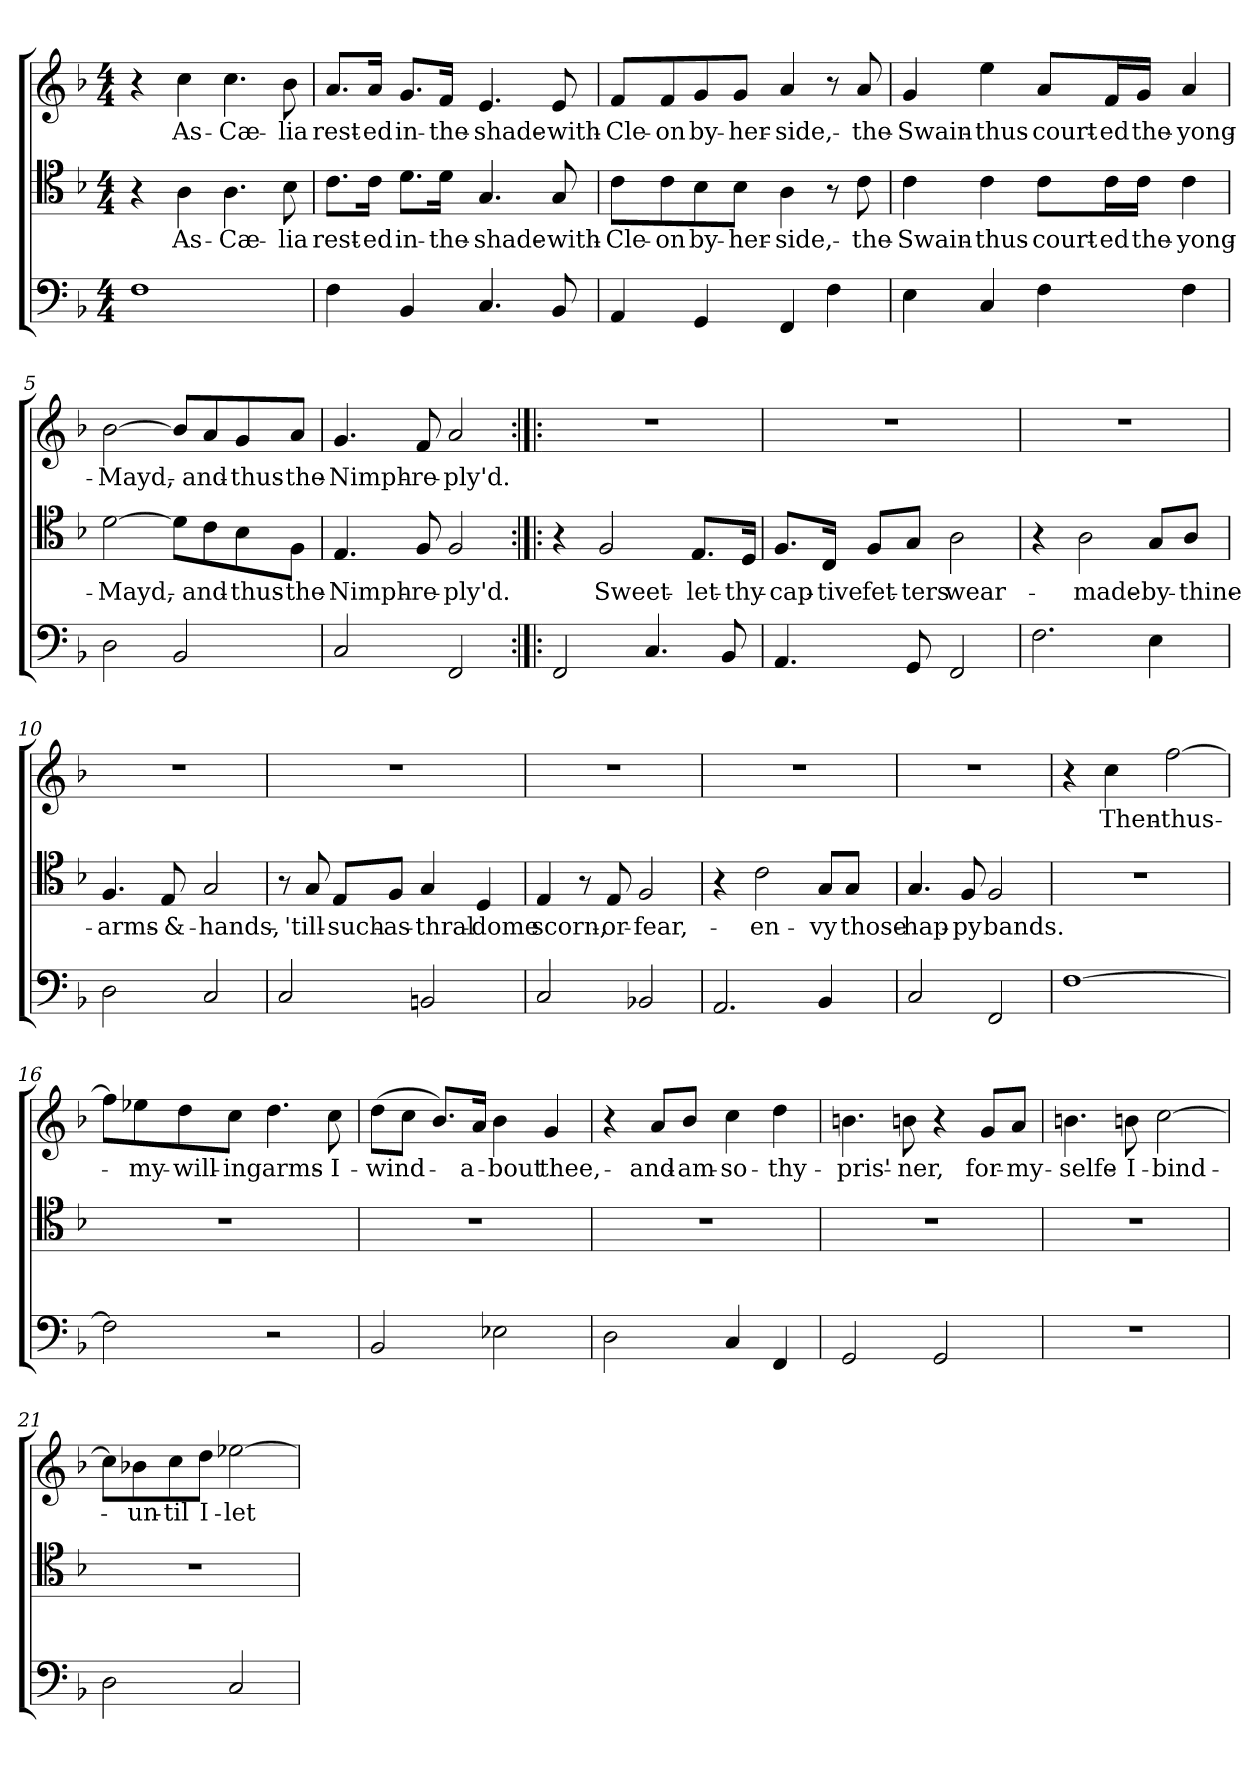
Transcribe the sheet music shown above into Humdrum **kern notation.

**kern	**kern	**text	**kern	**text
*part3	*part2	*part2	*part1	*part1
*staff3	*staff2	*staff2	*staff1	*staff1
*clefF4	*clefC4	*	*clefG2	*
*k[b-]	*k[b-]	*	*k[b-]	*
*F:	*F:	*	*F:	*
*M4/4	*M4/4	*	*M4/4	*
=1	=1	=1	=1	=1
1F\	4r	.	4r	.
.	4A\	As-	4cc\	As-
!	!	!LO:LY:i	!	!LO:LY:i
.	4.A\	Cæ-	4.cc\	Cæ-
!	!	!LO:LY:i	!	!LO:LY:i
.	8B-\	-lia	8b-\	-lia
=2	=2	=2	=2	=2
4F\	8.c\L	rest-	8.a/L	rest-
.	16c\Jk	-ed	16a/Jk	-ed
4BB-/	8.d\L	in-	8.g/L	in-
.	16d\Jk	the-	16f/Jk	the-
4.C/	4.G/	shade-	4.e/	shade-
8BB-/	8G/	with-	8e/	with-
=3	=3	=3	=3	=3
!	!	!LO:LY:i	!	!LO:LY:i
4AA/	8c\L	Cle-	8f/L	Cle-
!	!	!LO:LY:i	!	!LO:LY:i
.	8c\	-on	8f/	-on
4GG/	8B-\	by-	8g/	by-
.	8B-\J	her-	8g/J	her-
4FF/	4A\	side,-	4a/	side,-
4F\	8r	.	8r	.
.	8c\	the-	8a/	the-
=4	=4	=4	=4	=4
4E\	4c\	Swain-	4g/	Swain-
4C/	4c\	thus-	4ee\	thus-
4F\	8c\L	court-	8a/L	court-
.	16c\L	-ed	16f/L	-ed
.	16c\JJ	the-	16g/JJ	the-
4F\	4c\	yong-	4a/	yong-
!!LO:LB:g=z
=5	=5	=5	=5	=5
2D\	[2d\	Mayd,-	[2b-\	Mayd,-
2BB-/	8d\L]	.	8b-/L]	.
.	8c\	and-	8a/	and-
.	8B-\	thus-	8g/	thus-
.	8F\J	the-	8a/J	the-
=6	=6	=6	=6	=6
2C/	4.E/	Nimph-	4.g/	Nimph-
.	8F/	re-	8f/	re-
2FF/	2F/	-ply'd.	2a/	-ply'd.
=7:|!|:	=7:|!|:	=7:|!|:	=7:|!|:	=7:|!|:
2FF/	4r	.	1r	.
.	2F/	Sweet-	.	.
4.C/	.	.	.	.
.	8.E/L	let-	.	.
8BB-/	.	.	.	.
.	16D/Jk	thy-	.	.
=8	=8	=8	=8	=8
4.AA/	8.F/L	cap-	1r	.
.	16C/Jk	-tive	.	.
.	8F/L	fet-	.	.
8GG/	8G/J	-ters	.	.
2FF/	2A\	wear-	.	.
=9	=9	=9	=9	=9
2.F\	4r	.	1r	.
.	2A\	made-	.	.
4E\	8G/L	by-	.	.
.	8A/J	thine-	.	.
!!LO:LB:g=z
=10	=10	=10	=10	=10
2D\	4.F/	arms-	1r	.
.	8E/	&-	.	.
2C/	2G/	hands,-	.	.
=11	=11	=11	=11	=11
2C/	8r	.	1r	.
.	8G/	'till-	.	.
.	8E/L	such-	.	.
.	8F/J	as-	.	.
2BBn/	4G/	thral-	.	.
.	4D/	-dome	.	.
=12	=12	=12	=12	=12
2C/	4E/	scorn,-	1r	.
.	8r	.	.	.
.	8E/	or-	.	.
2BB-X/	2F/	fear,-	.	.
=13	=13	=13	=13	=13
2.AA/	4r	.	1r	.
.	2c\	en-	.	.
4BB-/	8G/L	-vy	.	.
.	8G/J	those-	.	.
=14	=14	=14	=14	=14
2C/	4.G/	hap-	1r	.
.	8F/	-py	.	.
2FF/	2F/	bands.-	.	.
!!LO:PB:g=z
=15	=15	=15	=15	=15
[1F\	1r	.	4r	.
.	.	.	4cc\	Then-
.	.	.	[2ff\	thus-
=16	=16	=16	=16	=16
2F\]	1r	.	8ff\L]	.
.	.	.	8ee-X\	my-
.	.	.	8dd\	will-
.	.	.	8cc\J	-ing
2r	.	.	4.dd\	arms-
.	.	.	8cc\	I-
=17	=17	=17	=17	=17
2BB-/	1r	.	(8dd\L	wind-
.	.	.	8cc\J	.
.	.	.	8.b-/L)	.
.	.	.	16a/Jk	a-
2E-X\	.	.	4b-\	-bout
.	.	.	4g/	thee,-
=18	=18	=18	=18	=18
2D\	1r	.	4r	.
.	.	.	8a/L	and-
.	.	.	8b-/J	am-
4C/	.	.	4cc\	so-
4FF/	.	.	4dd\	thy-
=19	=19	=19	=19	=19
2GG/	1r	.	4.bn\	pris'-
.	.	.	8bn\	-ner,
2GG/	.	.	4r	.
.	.	.	8g/L	for-
.	.	.	8a/J	my-
!!LO:LB:g=z
=20	=20	=20	=20	=20
1r	1r	.	4.bn\	selfe-
.	.	.	8bn\	I-
.	.	.	[2cc\	bind-
=21	=21	=21	=21	=21
2D\	1r	.	8cc\L]	.
.	.	.	8b-X\	un-
.	.	.	8cc\	-til
.	.	.	8dd\J	I-
2C/	.	.	[2ee-X\	let-
=	=	=	=	=
*-	*-	*-	*-	*-
